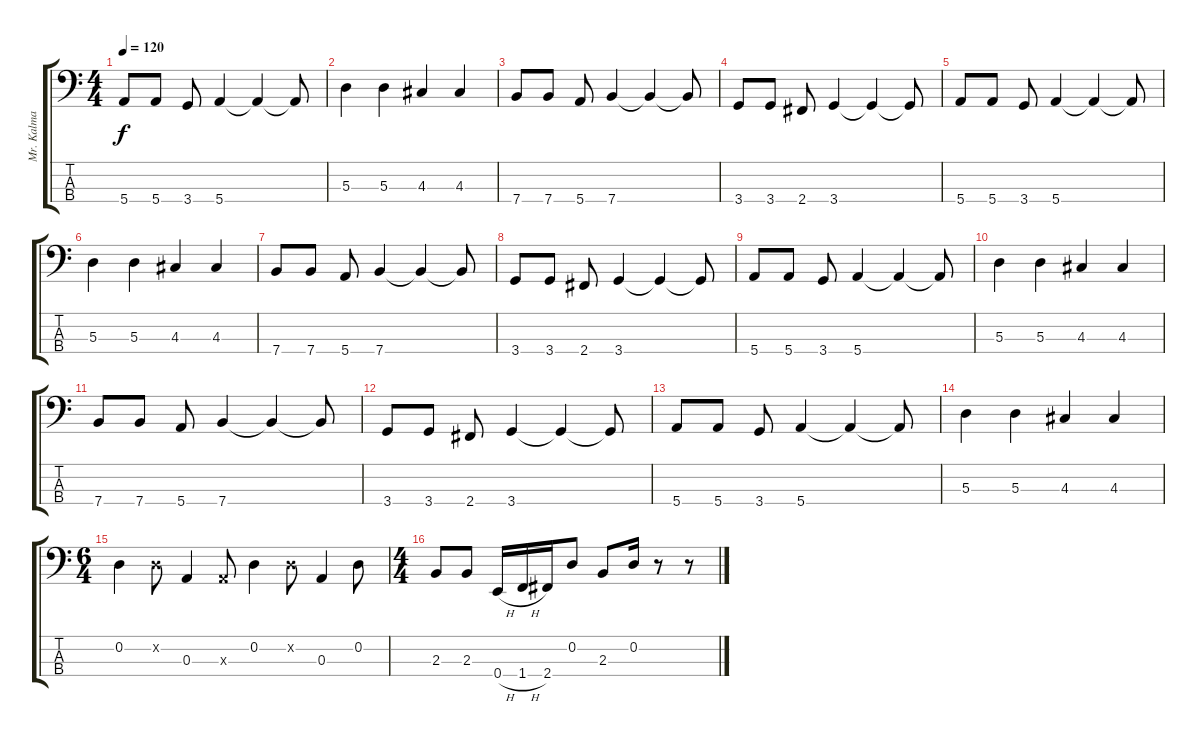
\track ("Mr. Kalma" "Mr. Kalma") {instrument electricbasspick}
\staff {score tabs}
\tuning (G2 D2 A1 E1) {hide}
\ts (4 4)
\tempo 120
\clef f4
\ks c
5.4.8{dy f} 5.4.8 3.4.8 5.4.4 5.4{t}.4 5.4{t}.8 |
5.3.4 5.3.4 4.3.4 4.3.4 |
7.4.8 7.4.8 5.4.8 7.4.4 7.4{t}.4 7.4{t}.8 |
3.4.8 3.4.8 2.4.8 3.4.4 3.4{t}.4 3.4{t}.8 |
5.4.8 5.4.8 3.4.8 5.4.4 5.4{t}.4 5.4{t}.8 |
5.3.4 5.3.4 4.3.4 4.3.4 |
7.4.8 7.4.8 5.4.8 7.4.4 7.4{t}.4 7.4{t}.8 |
3.4.8 3.4.8 2.4.8 3.4.4 3.4{t}.4 3.4{t}.8 |
5.4.8 5.4.8 3.4.8 5.4.4 5.4{t}.4 5.4{t}.8 |
5.3.4 5.3.4 4.3.4 4.3.4 |
7.4.8 7.4.8 5.4.8 7.4.4 7.4{t}.4 7.4{t}.8 |
3.4.8 3.4.8 2.4.8 3.4.4 3.4{t}.4 3.4{t}.8 |
5.4.8 5.4.8 3.4.8 5.4.4 5.4{t}.4 5.4{t}.8 |
5.3.4 5.3.4 4.3.4 4.3.4 |
\ts (6 4)
0.2.4 0.2{x}.8 0.3.4 0.3{x}.8 0.2.4 0.2{x}.8 0.3.4 0.2.8 |
\ts (4 4)
2.3.8 2.3.8 0.4{h}.16 1.4{h}.16 2.4.16 0.2.8 2.3.8 0.2.16 r.8 r.8
